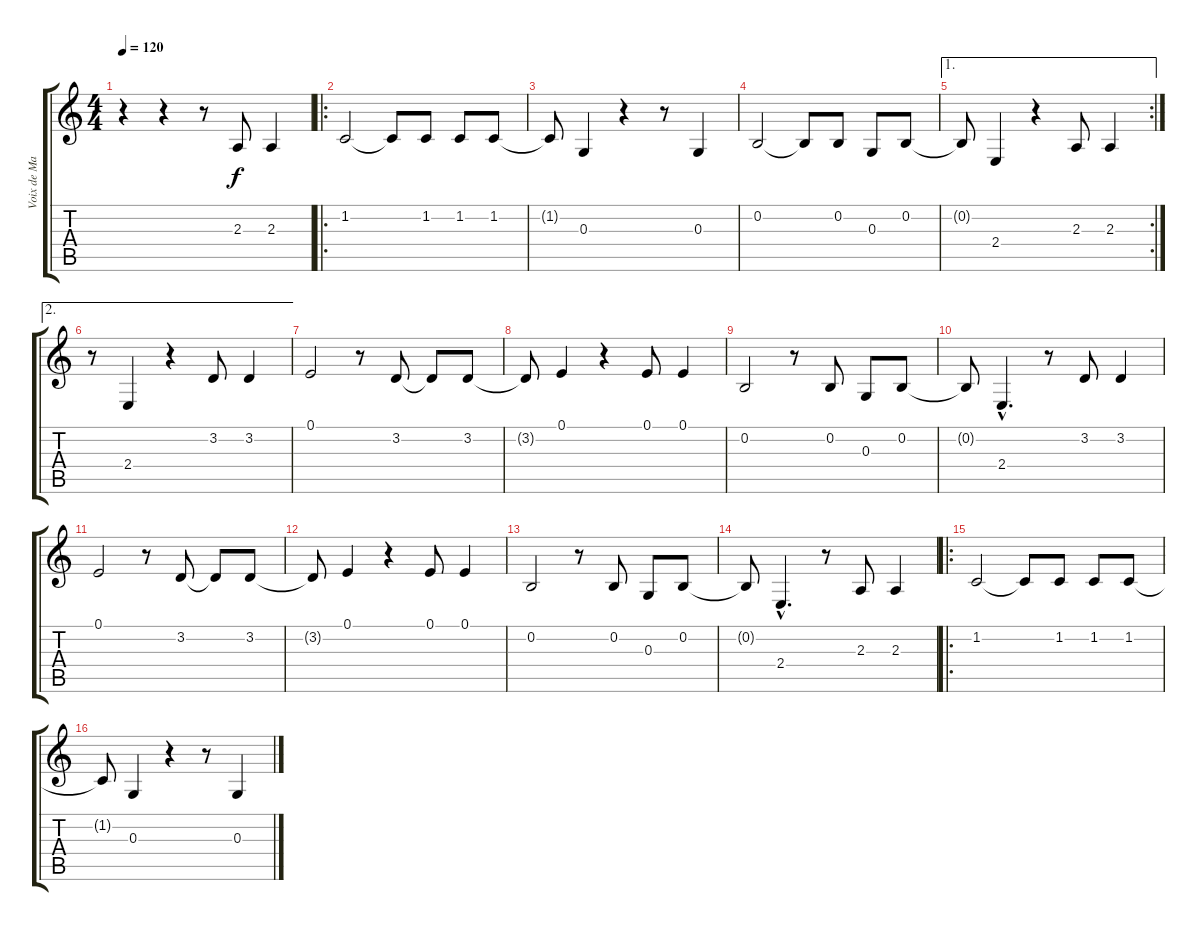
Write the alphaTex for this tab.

\track ("Voix de Madonna" "Voix de Ma") {instrument lead6voice}
\staff {score tabs}
\tuning (E4 B3 G3 D3 A2 E2) {hide}
\ts (4 4)
\tempo 120
\clef g2
\ks c
r.4{dy f instrument lead6voice} r.4 r.8 2.3.8 2.3.4 |
\ro
1.2.2 1.2{t}.8 1.2.8 1.2.8 1.2.8 |
1.2{t}.8 0.3.4 r.4 r.8 0.3.4 |
0.2.2 0.2{t}.8 0.2.8 0.3.8 0.2.8 |
\ae 1
\rc 2
0.2{t}.8 2.4.4 r.4 2.3.8 2.3.4 |
\ae 2
r.8 2.4.4 r.4 3.2.8 3.2.4 |
0.1.2 r.8 3.2.8 3.2{t}.8 3.2.8 |
3.2{t}.8 0.1.4 r.4 0.1.8 0.1.4 |
0.2.2 r.8 0.2.8 0.3.8 0.2.8 |
0.2{t}.8 2.4{hac}.4{d} r.8 3.2.8 3.2.4 |
0.1.2 r.8 3.2.8 3.2{t}.8 3.2.8 |
3.2{t}.8 0.1.4 r.4 0.1.8 0.1.4 |
0.2.2 r.8 0.2.8 0.3.8 0.2.8 |
0.2{t}.8 2.4{hac}.4{d} r.8 2.3.8 2.3.4 |
\ro
1.2.2 1.2{t}.8 1.2.8 1.2.8 1.2.8 |
1.2{t}.8 0.3.4 r.4 r.8 0.3.4
